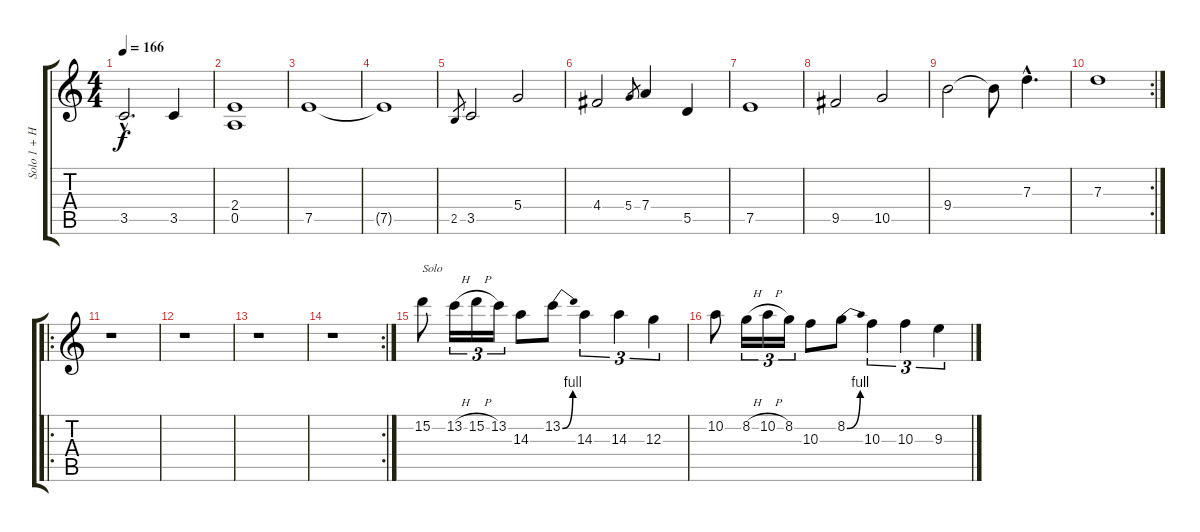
\track ("Solo 1 + Harmonisé" "Solo 1 + H") {instrument distortionguitar}
\staff {score tabs}
\tuning (E4 B3 G3 D3 A2 E2) {hide}
\ts (4 4)
\tempo 166
\clef g2
\ks c
3.5{hac}.2{d dy f} 3.5.4 |
(2.4 0.5).1 |
7.5.1 |
7.5{t}.1 |
2.5.8{gr} 3.5.2 5.4.2 |
4.4.2 5.4.8{gr} 7.4.4 5.5.4 |
7.5.1 |
9.5.2 10.5.2 |
9.4.2 9.4{t}.8 7.3{hac}.4{d} |
\rc 2
7.3.1 |
\ro
r.1 |
r.1 |
r.1 |
\rc 2
r.1 |
15.2.8{txt "Solo"} 13.2{h}.16{tu (3 2)} 15.2{h}.16{tu (3 2)} 13.2.16{tu (3 2)} 14.3.8 13.2{be (bend 0 0 60 4)}.8 14.3.4{tu (3 2)} 14.3.4{tu (3 2)} 12.3.4{tu (3 2)} |
10.2.8 8.2{h}.16{tu (3 2)} 10.2{h}.16{tu (3 2)} 8.2.16{tu (3 2)} 10.3.8 8.2{be (bend 0 0 60 4)}.8 10.3.4{tu (3 2)} 10.3.4{tu (3 2)} 9.3.4{tu (3 2)}
